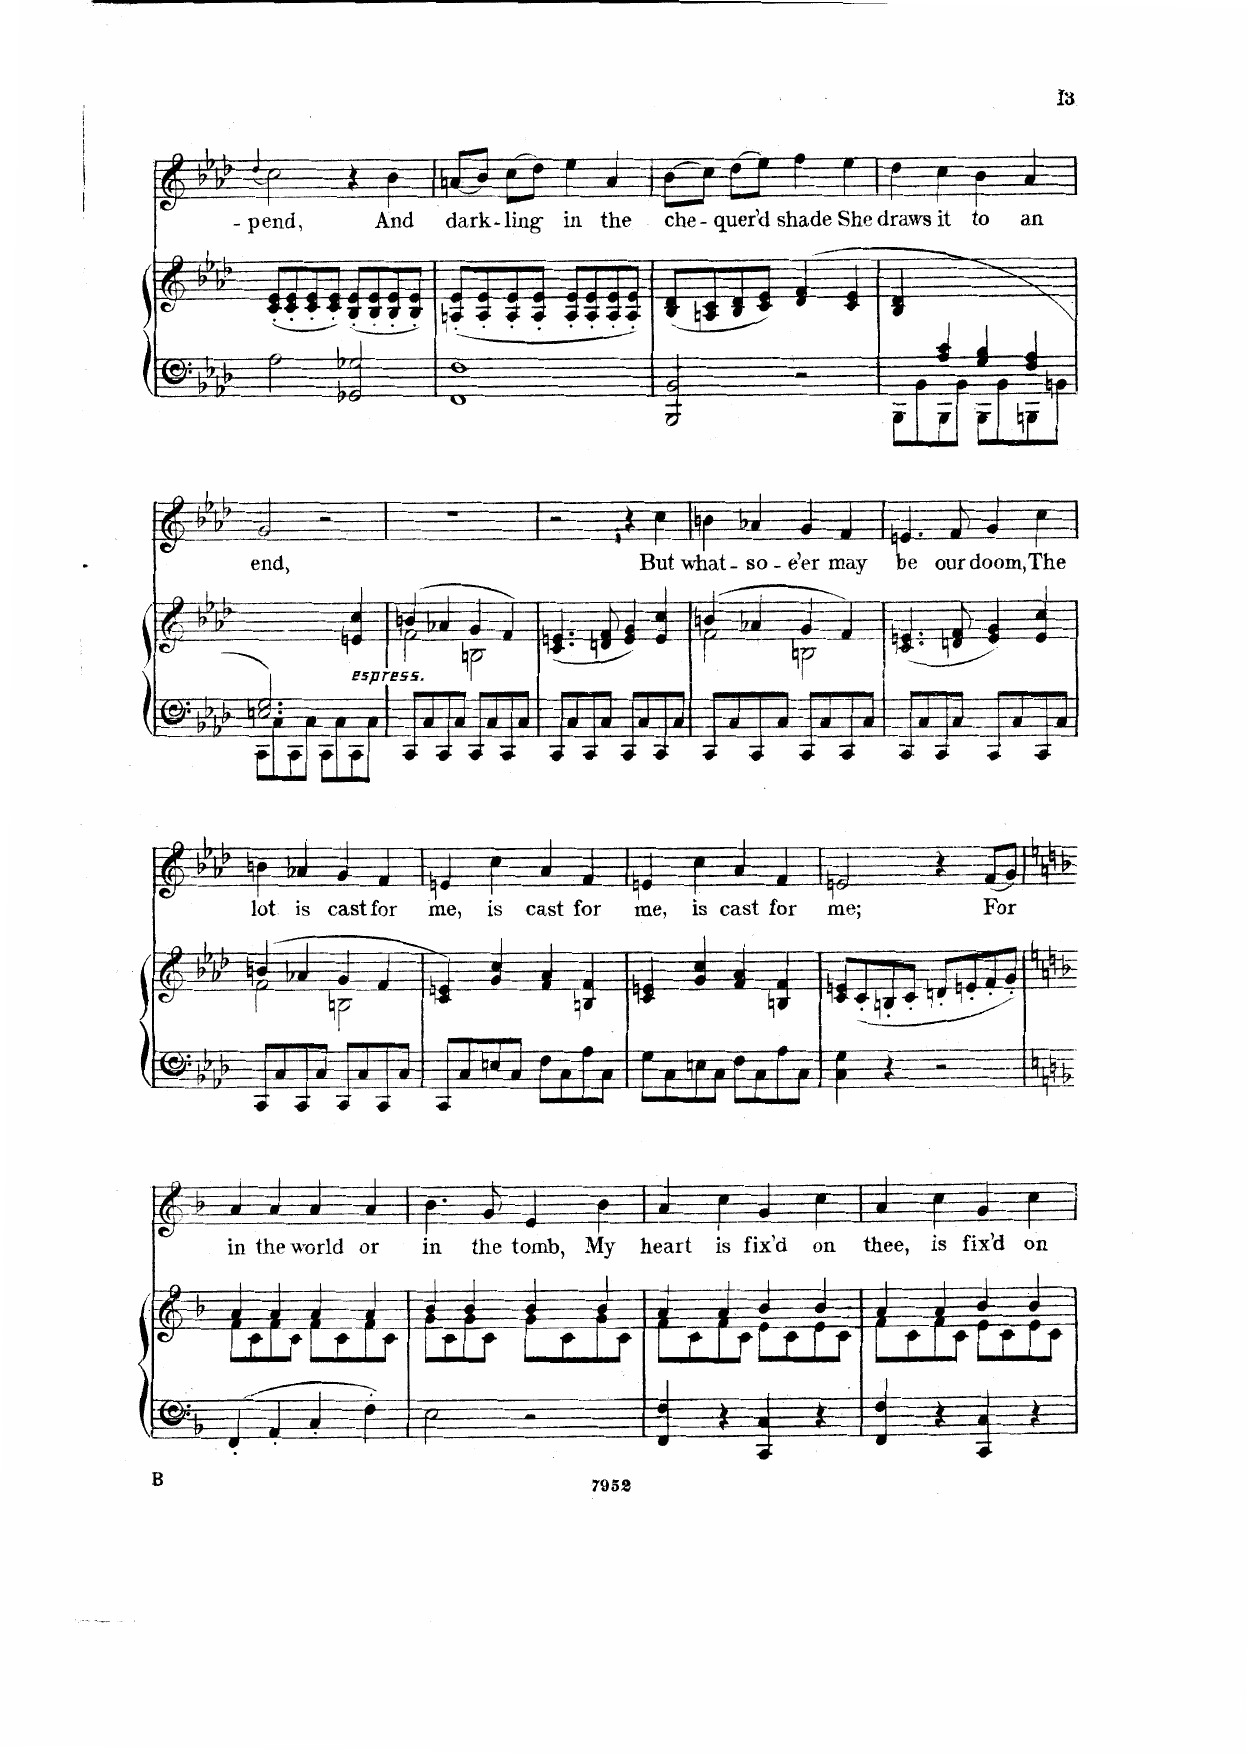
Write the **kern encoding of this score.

**kern	**kern	**kern	**text
*part2	*part2	*part1	*part1
*staff3	*staff2	*staff1	*staff1
*I"Piano	*	*I"Voice	*
*I'Pno	*	*	*
*clefF4	*clefG2	*clefG2	*
*k[b-e-a-d-]	*k[b-e-a-d-]	*k[b-e-a-d-]	*
*M4/4	*M4/4	*M4/4	*
*met(c)	*met(c)	*met(c)	*
=40	=40	=40	=40
.	.	(4qdd-/	.
2A-\	(8c/' 8e-/'L	2cc\)	-- pend,
.	8c/' 8e-/'	.	.
.	8c/' 8e-/'	.	.
.	8c/' 8e-/'J)	.	.
2GG-X/ 2G-X/	(8B-/' 8e-/'L	4r	.
.	8B-/' 8e-/'	.	.
.	8B-/' 8e-/'	4b-\	And
.	8B-/' 8e-/'J)	.	.
=41	=41	=41	=41
1FF 1F	(8An/' 8e-/'L	(8an/L	dark-
.	8A/' 8e-/'	8b-/J)	.
.	8A/' 8e-/'	(8cc\L	-ling
.	8A/' 8e-/'J	8dd-\J)	.
.	8A/' 8e-/'L	4ee-\	in
.	8A/' 8e-/'	.	.
.	8A/' 8e-/'	4a/	the
.	8A/' 8e-/'J)	.	.
=42	=42	=42	=42
2BBB-/ 2BB-/	(8B-/ 8d-/L	(8b-\L	che-
.	8An/ 8c/	8cc\J)	.
.	8B-/ 8d-/	(8dd-\L	-quer’d
.	8c/ 8e-/J)	8ee-\J)	.
2r	(4d-/ 4f/	4ff\	shade,
.	4c/ 4e-/	4ee-\	She
=43	=43	=43	=43
*^	*	*	*
4ryy	8BBB-\L	4B-/ 4d-/	4dd-\	draws
.	8BB-\	.	.	.
4A-/ 4c/	8BBB-\	2.ryy	4cc\	it
.	8BB-\J	.	.	.
4G/ 4B-/	8BBB-\L	.	4b-\	to
.	8BB-\	.	.	.
4F/ 4A-/	8BBBn\	.	4a-/	an
.	8BBn\J	.	.	.
=44	=44	=44	=44	=44
2.En/ 2.G/)	8CC\L	2.ryy	2g/	end,
.	8C\	.	.	.
.	8CC\	.	.	.
.	8C\J	.	.	.
.	8CC\L	.	2r	.
.	8C\	.	.	.
!	!	!LO:TX:i:t=espress.	!	!
4ryy	8CC\	4en/ 4cc/	.	.
.	8C\J	.	.	.
*v	*v	*	*	*
=45	=45	=45	=45
*	*^	*	*
8CC/L	(4bn/	2f\	1r	.
8C/	.	.	.	.
8CC/	4a-X/	.	.	.
8C/J	.	.	.	.
8CC/L	4g/	2Bn\	.	.
8C/	.	.	.	.
8CC/	4f/)	.	.	.
8C/J	.	.	.	.
*	*v	*v	*	*
=46	=46	=46	=46
8CC/L	(4.c/ 4.en/	2r	.
8C/	.	.	.
8CC/	.	.	.
8C/J	8dn/ 8f/	.	.
8CC/L	4e/ 4g/)	4r	.
8C/	.	.	.
8CC/	4e/ 4cc/	4cc\	But
8C/J	.	.	.
=47	=47	=47	=47
*	*^	*	*
8CC/L	(4bn/	2f\	4bn\	what-
8C/	.	.	.	.
8CC/	4a-X/	.	4a-X/	-so-
8C/J	.	.	.	.
8CC/L	4g/	2Bn\	4g/	-e’er
8C/	.	.	.	.
8CC/	4f/)	.	4f/	may
8C/J	.	.	.	.
*	*v	*v	*	*
=48	=48	=48	=48
8CC/L	(4.c/ 4.en/	4.en/	be
8C/	.	.	.
8CC/	.	.	.
8C/J	8dn/ 8f/	8f/	our
8CC/L	4e/ 4g/)	4g/	doom,
8C/	.	.	.
8CC/	4e/ 4cc/	4cc\	The
8C/J	.	.	.
=49	=49	=49	=49
*	*^	*	*
8CC/L	(4bn/	2f\	4bn\	lot
8C/	.	.	.	.
8CC/	4a-/	.	4a-X/	is
8C/J	.	.	.	.
8CC/L	4g/	2Bn\	4g/	cast
8C/	.	.	.	.
8CC/	4f/	.	4f/	for
8C/J	.	.	.	.
*	*v	*v	*	*
=50	=50	=50	=50
8CC/L	4c/ 4en/)	4en/	me,
8C/	.	.	.
8En/	4g/ 4cc/	4cc\	is
8C/J	.	.	.
8F\L	4f/ 4a-/	4a-/	cast
8C\	.	.	.
8A-\	4Bn/ 4f/	4f/	for
8C\J	.	.	.
=51	=51	=51	=51
8G\L	4c/ 4en/	4en/	me,
8C\	.	.	.
8En\	4g/ 4cc/	4cc\	is
8C\J	.	.	.
8F\L	4f/ 4a-/	4a-/	cast
8C\	.	.	.
8A-\	4Bn/ 4f/	4f/	for
8C\J	.	.	.
=52	=52	=52	=52
4C\ 4G\	8c/ 8en/L	2en/	me;
.	(8c'/	.	.
4r	8Bn'/	.	.
.	8c'/J	.	.
2r	8dn'/L	4r	.
.	8e'/	.	.
.	8f'/	(8f/L	For
.	8g'/J)	8g/J)	.
=53||	=53||	=53||	=53||
*k[b-]	*k[b-]	*k[b-]	*
*	*^	*	*
4FF'/	4a/	8f\L	4a/	in
.	.	8c\	.	.
4AA'/	4a/	8f\	4a/	the
.	.	8c\J	.	.
4C'/	4a/	8f\L	4a/	world
.	.	8c\	.	.
4F'\	4a/	8f\	4a/	or
.	.	8c\J	.	.
=54	=54	=54	=54	=54
2E\	4b-/	8g\L	4.b-\	in
.	.	8c\	.	.
.	4b-/	8g\	.	.
.	.	8c\J	8g/	the
2r	4b-/	8g\L	4e/	tomb,
.	.	8c\	.	.
.	4b-/	8g\	4b-\	My
.	.	8c\J	.	.
=55	=55	=55	=55	=55
4FF/ 4F/	4a/	8f\L	4a/	heart
.	.	8c\	.	.
4r	4a/	8f\	4cc\	is
.	.	8c\J	.	.
4CC/ 4C/	4b-/	8e\L	4g/	fix’d
.	.	8c\	.	.
4r	4b-/	8e\	4cc\	on
.	.	8c\J	.	.
=56	=56	=56	=56	=56
4FF/ 4F/	4a/	8f\L	4a/	thee,
.	.	8c\	.	.
4r	4a/	8f\	4cc\	is
.	.	8c\J	.	.
4CC/ 4C/	4b-/	8e\L	4g/	fix’d
.	.	8c\	.	.
4r	4b-/	8e\	4cc\	on
.	.	8c\J	.	.
*	*v	*v	*	*
=	=	=	=
*-	*-	*-	*-
